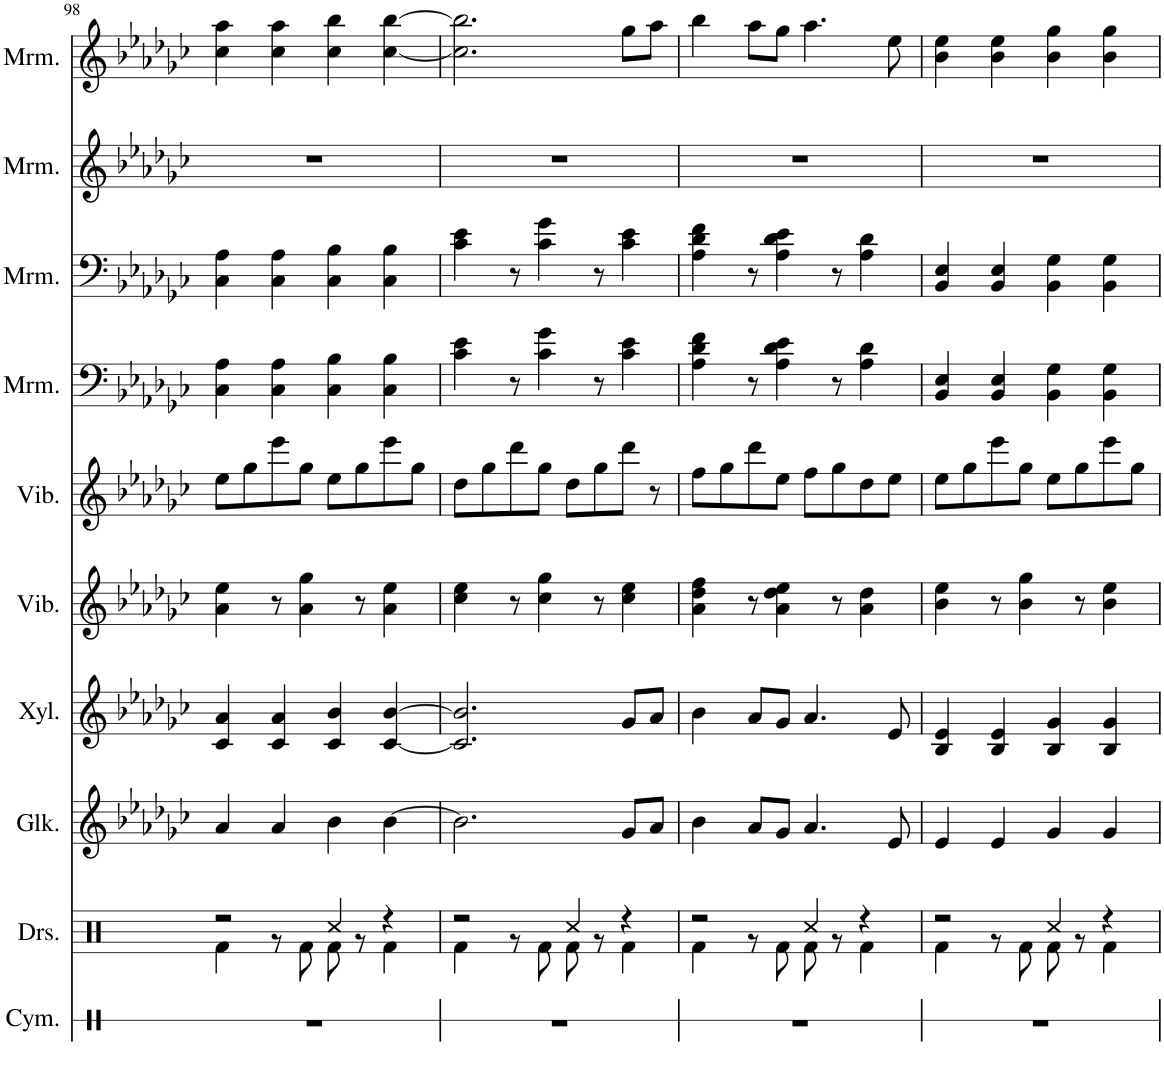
**kern	**kern	**kern	**kern	**kern	**kern	**kern	**kern	**kern	**kern
*part10	*part9	*part8	*part7	*part6	*part5	*part4	*part3	*part2	*part1
*staff10	*staff9	*staff8	*staff7	*staff6	*staff5	*staff4	*staff3	*staff2	*staff1
*I"Cymbal	*I"Drumset	*I"Glockenspiel	*I"Xylophone	*I"Vibraphone	*I"Vibraphone	*I"Marimba	*I"Marimba	*I"Marimba	*I"Marimba
*I'Cym.	*I'Drs.	*I'Glk.	*I'Xyl.	*I'Vib.	*I'Vib.	*I'Mrm.	*I'Mrm.	*I'Mrm.	*I'Mrm.
!!LO:PB:g=z
*clefX	*clefX	*clefG2	*clefG2	*clefG2	*clefG2	*clefF4	*clefF4	*clefG2	*clefG2
*	*	*Trd-14c-24	*Trd-7c-12	*	*	*	*	*	*
*k[]	*k[]	*k[b-e-a-d-g-c-]	*k[b-e-a-d-g-c-]	*k[b-e-a-d-g-c-]	*k[b-e-a-d-g-c-]	*k[b-e-a-d-g-c-]	*k[b-e-a-d-g-c-]	*k[b-e-a-d-g-c-]	*k[b-e-a-d-g-c-]
*M4/4	*M4/4	*M4/4	*M4/4	*M4/4	*M4/4	*M4/4	*M4/4	*M4/4	*M4/4
=98	=98	=98	=98	=98	=98	=98	=98	=98	=98
*	*^	*	*	*	*	*	*	*	*
1r	2r	4Rf\	4a-/	4c-/ 4a-/	4a-\ 4ee-\	8ee-\L	4C-\ 4A-\	4C-\ 4A-\	1r	4cc-\ 4aa-\
.	.	.	.	.	.	8gg-\	.	.	.	.
.	.	8r	4a-/	4c-/ 4a-/	8r	8eee-\	4C-\ 4A-\	4C-\ 4A-\	.	4cc-\ 4aa-\
.	.	8Rf\	.	.	4a-\ 4gg-\	8gg-\J	.	.	.	.
.	4Rcc/	8Rf\	4b-\	4c-/ 4b-/	.	8ee-\L	4C-\ 4B-\	4C-\ 4B-\	.	4cc-\ 4bb-\
.	.	8r	.	.	8r	8gg-\	.	.	.	.
.	4r	4Rf\	[4b-\	[4c-/ [4b-/	4a-\ 4ee-\	8eee-\	4C-\ 4B-\	4C-\ 4B-\	.	[4cc-\ [4bb-\
.	.	.	.	.	.	8gg-\J	.	.	.	.
=99	=99	=99	=99	=99	=99	=99	=99	=99	=99	=99
1r	2r	4Rf\	2.b-\]	2.c-/] 2.b-/]	4cc-\ 4ee-\	8dd-\L	4c-\ 4e-\	4c-\ 4e-\	1r	2.cc-\] 2.bb-\]
.	.	.	.	.	.	8gg-\	.	.	.	.
.	.	8r	.	.	8r	8ddd-\	8r	8r	.	.
.	.	8Rf\	.	.	4cc-\ 4gg-\	8gg-\J	4c-\ 4g-\	4c-\ 4g-\	.	.
.	4Rcc/	8Rf\	.	.	.	8dd-\L	.	.	.	.
.	.	8r	.	.	8r	8gg-\	8r	8r	.	.
.	4r	4Rf\	8g-/L	8g-/L	4cc-\ 4ee-\	8ddd-\J	4c-\ 4e-\	4c-\ 4e-\	.	8gg-\L
.	.	.	8a-/J	8a-/J	.	8r	.	.	.	8aa-\J
=100	=100	=100	=100	=100	=100	=100	=100	=100	=100	=100
1r	2r	4Rf\	4b-\	4b-\	4a-\ 4dd-\ 4ff\	8ff\L	4A-\ 4d-\ 4f\	4A-\ 4d-\ 4f\	1r	4bb-\
.	.	.	.	.	.	8gg-\	.	.	.	.
.	.	8r	8a-/L	8a-/L	8r	8ddd-\	8r	8r	.	8aa-\L
.	.	8Rf\	8g-/J	8g-/J	4a-\ 4dd-\ 4ee-\	8ee-\J	4A-\ 4d-\ 4e-\	4A-\ 4d-\ 4e-\	.	8gg-\J
.	4Rcc/	8Rf\	4.a-/	4.a-/	.	8ff\L	.	.	.	4.aa-\
.	.	8r	.	.	8r	8gg-\	8r	8r	.	.
.	4r	4Rf\	.	.	4a-\ 4dd-\	8dd-\	4A-\ 4d-\	4A-\ 4d-\	.	.
.	.	.	8e-/	8e-/	.	8ee-\J	.	.	.	8ee-\
=101	=101	=101	=101	=101	=101	=101	=101	=101	=101	=101
1r	2r	4Rf\	4e-/	4B-/ 4e-/	4b-\ 4ee-\	8ee-\L	4BB-/ 4E-/	4BB-/ 4E-/	1r	4b-\ 4ee-\
.	.	.	.	.	.	8gg-\	.	.	.	.
.	.	8r	4e-/	4B-/ 4e-/	8r	8eee-\	4BB-/ 4E-/	4BB-/ 4E-/	.	4b-\ 4ee-\
.	.	8Rf\	.	.	4b-\ 4gg-\	8gg-\J	.	.	.	.
.	4Rcc/	8Rf\	4g-/	4B-/ 4g-/	.	8ee-\L	4BB-\ 4G-\	4BB-\ 4G-\	.	4b-\ 4gg-\
.	.	8r	.	.	8r	8gg-\	.	.	.	.
.	4r	4Rf\	4g-/	4B-/ 4g-/	4b-\ 4ee-\	8eee-\	4BB-\ 4G-\	4BB-\ 4G-\	.	4b-\ 4gg-\
.	.	.	.	.	.	8gg-\J	.	.	.	.
*	*v	*v	*	*	*	*	*	*	*	*
=	=	=	=	=	=	=	=	=	=
*-	*-	*-	*-	*-	*-	*-	*-	*-	*-
